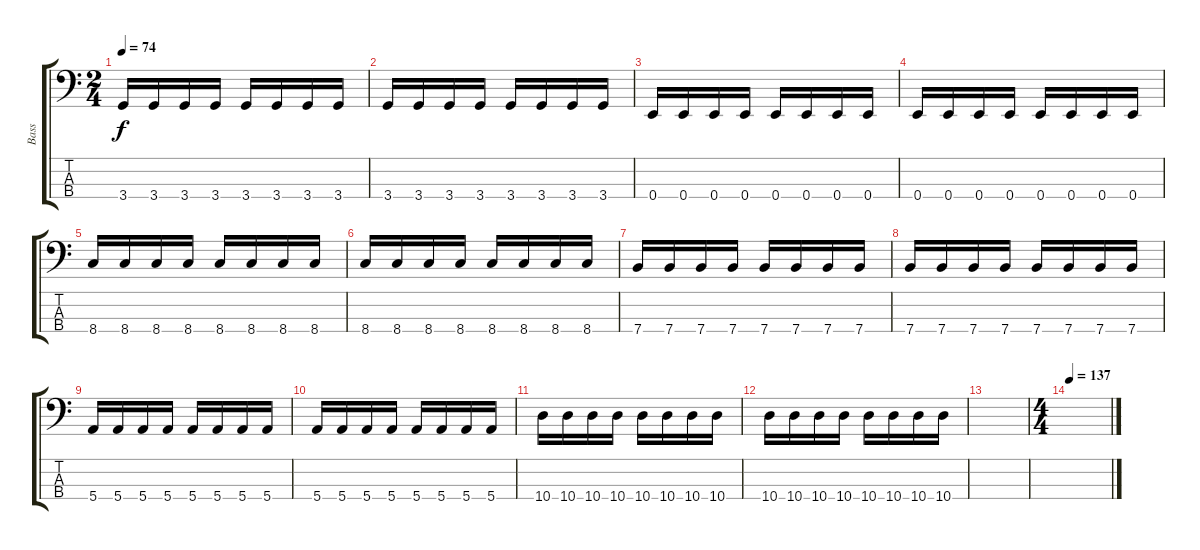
\track ("Bass" "Bass") {instrument acousticguitarnylon}
\staff {score tabs}
\tuning (G2 D2 A1 E1) {hide}
\ts (2 4)
\tempo 74
\clef f4
\ks c
3.4.16{dy f instrument acousticguitarnylon} 3.4.16 3.4.16 3.4.16 3.4.16 3.4.16 3.4.16 3.4.16 |
3.4.16 3.4.16 3.4.16 3.4.16 3.4.16 3.4.16 3.4.16 3.4.16 |
0.4.16 0.4.16 0.4.16 0.4.16 0.4.16 0.4.16 0.4.16 0.4.16 |
0.4.16 0.4.16 0.4.16 0.4.16 0.4.16 0.4.16 0.4.16 0.4.16 |
8.4.16 8.4.16 8.4.16 8.4.16 8.4.16 8.4.16 8.4.16 8.4.16 |
8.4.16 8.4.16 8.4.16 8.4.16 8.4.16 8.4.16 8.4.16 8.4.16 |
7.4.16 7.4.16 7.4.16 7.4.16 7.4.16 7.4.16 7.4.16 7.4.16 |
7.4.16 7.4.16 7.4.16 7.4.16 7.4.16 7.4.16 7.4.16 7.4.16 |
5.4.16 5.4.16 5.4.16 5.4.16 5.4.16 5.4.16 5.4.16 5.4.16 |
5.4.16 5.4.16 5.4.16 5.4.16 5.4.16 5.4.16 5.4.16 5.4.16 |
10.4.16 10.4.16 10.4.16 10.4.16 10.4.16 10.4.16 10.4.16 10.4.16 |
10.4.16 10.4.16 10.4.16 10.4.16 10.4.16 10.4.16 10.4.16 10.4.16 |
|
\ts (4 4)
\tempo 137
